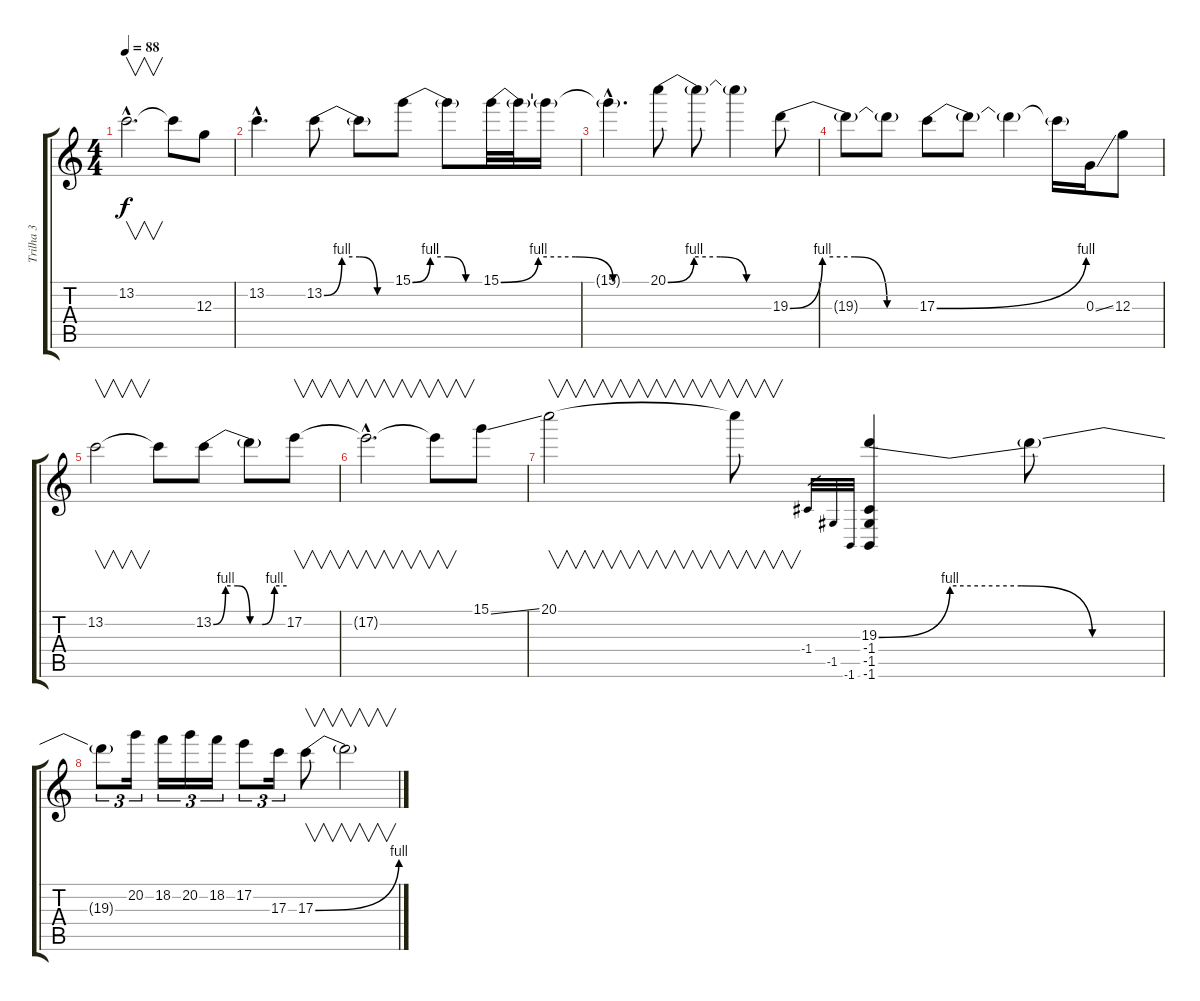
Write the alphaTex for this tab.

\track ("Trilha 3" "Trilha 3") {instrument electricguitarclean}
\staff {score tabs}
\tuning (E4 B3 G3 D3 A2 C2) {hide}
\ts (4 4)
\tempo 88
\clef g2
\ks c
13.2{hac t}.2{v d dy f} 13.2{t}.8 12.3.8 |
13.2{hac}.4{d} 13.2{be (custom 0 0 15 4 30 4 45 0 60 0)}.8 13.2{t}.8 15.1{be (custom 0 0 15 4 30 4 45 0 60 0)}.8 15.1{t}.8 15.1{be (custom 0 0 15 4 30 4 45 0 60 0)}.32 15.1{t}.32 15.1{t}.16 |
15.1{hac t}.4{d} 20.1{be (custom 0 0 15 4 30 4 45 0 60 0)}.8 20.1{t}.8 20.1{t}.4 19.3{be (custom 0 0 15 4 30 4 45 0 60 0)}.8 |
19.3{t}.8 19.3{t}.8 17.3{be (bend 0 0 60 4)}.8 17.3{t}.8 17.3{t}.4 17.3{t}.16 0.3{ss}.16 12.3.8 |
13.2.2{v} 13.2{t}.8 13.2{be (custom 0 0 10 4 20 4 30 0 40 0 50 4 60 4)}.8 13.2{t}.8 17.2.8{v} |
17.2{hac t}.2{v d} 17.2{t}.8{v} 15.1{ss}.8 |
20.1.2{v} 20.1{t}.8{v} -1.4.32{gr} -1.5.32{gr} -1.6.32{gr} (19.3{be (custom 0 0 15 4 30 4 45 0 60 0)} -1.4 -1.5 -1.6).4 19.3{t}.8 |
19.3{t}.8{tu (3 2)} 20.2.16{tu (3 2)} 18.2.16{tu (3 2)} 20.2.16{tu (3 2)} 18.2.16{tu (3 2)} 17.2.8{tu (3 2)} 17.3.16{tu (3 2)} 17.3{be (bend 0 0 60 4)}.8{v} 17.3{t}.2{v}
